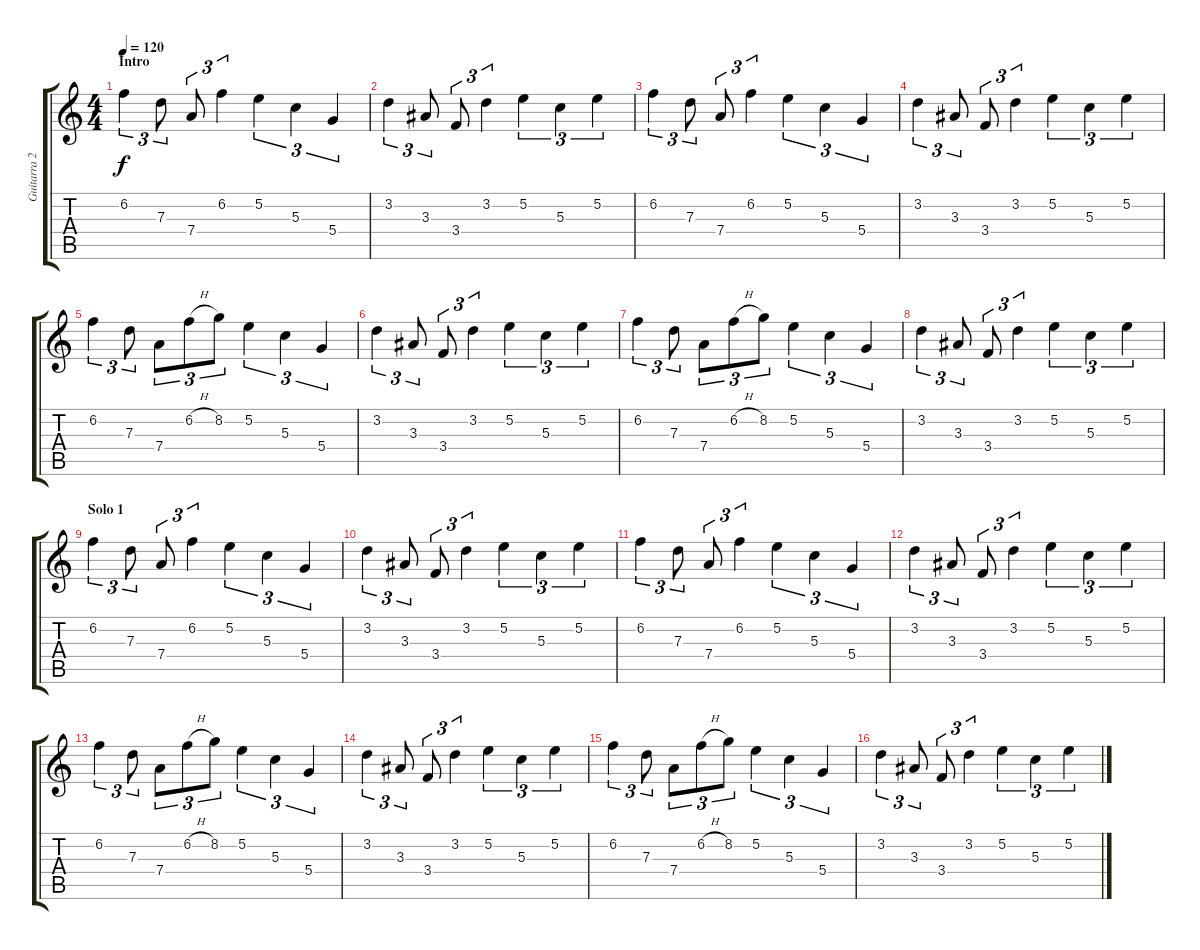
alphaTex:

\track ("Guitarra 2 - Frank" "Guitarra 2") {instrument electricguitarclean}
\staff {score tabs}
\tuning (E4 B3 G3 D3 A2 E2) {hide}
\ts (4 4)
\section ("" "Intro")
\tempo 120
\clef g2
\ks c
6.2.4{tu (3 2) dy f instrument electricguitarclean} 7.3.8{tu (3 2)} 7.4.8{tu (3 2)} 6.2.4{tu (3 2)} 5.2.4{tu (3 2)} 5.3.4{tu (3 2)} 5.4.4{tu (3 2)} |
3.2.4{tu (3 2)} 3.3.8{tu (3 2)} 3.4.8{tu (3 2)} 3.2.4{tu (3 2)} 5.2.4{tu (3 2)} 5.3.4{tu (3 2)} 5.2.4{tu (3 2)} |
6.2.4{tu (3 2)} 7.3.8{tu (3 2)} 7.4.8{tu (3 2)} 6.2.4{tu (3 2)} 5.2.4{tu (3 2)} 5.3.4{tu (3 2)} 5.4.4{tu (3 2)} |
3.2.4{tu (3 2)} 3.3.8{tu (3 2)} 3.4.8{tu (3 2)} 3.2.4{tu (3 2)} 5.2.4{tu (3 2)} 5.3.4{tu (3 2)} 5.2.4{tu (3 2)} |
6.2.4{tu (3 2)} 7.3.8{tu (3 2)} 7.4.8{tu (3 2)} 6.2{h}.8{tu (3 2)} 8.2.8{tu (3 2)} 5.2.4{tu (3 2)} 5.3.4{tu (3 2)} 5.4.4{tu (3 2)} |
3.2.4{tu (3 2)} 3.3.8{tu (3 2)} 3.4.8{tu (3 2)} 3.2.4{tu (3 2)} 5.2.4{tu (3 2)} 5.3.4{tu (3 2)} 5.2.4{tu (3 2)} |
6.2.4{tu (3 2)} 7.3.8{tu (3 2)} 7.4.8{tu (3 2)} 6.2{h}.8{tu (3 2)} 8.2.8{tu (3 2)} 5.2.4{tu (3 2)} 5.3.4{tu (3 2)} 5.4.4{tu (3 2)} |
3.2.4{tu (3 2)} 3.3.8{tu (3 2)} 3.4.8{tu (3 2)} 3.2.4{tu (3 2)} 5.2.4{tu (3 2)} 5.3.4{tu (3 2)} 5.2.4{tu (3 2)} |
\section ("" "Solo 1")
6.2.4{tu (3 2)} 7.3.8{tu (3 2)} 7.4.8{tu (3 2)} 6.2.4{tu (3 2)} 5.2.4{tu (3 2)} 5.3.4{tu (3 2)} 5.4.4{tu (3 2)} |
3.2.4{tu (3 2)} 3.3.8{tu (3 2)} 3.4.8{tu (3 2)} 3.2.4{tu (3 2)} 5.2.4{tu (3 2)} 5.3.4{tu (3 2)} 5.2.4{tu (3 2)} |
6.2.4{tu (3 2)} 7.3.8{tu (3 2)} 7.4.8{tu (3 2)} 6.2.4{tu (3 2)} 5.2.4{tu (3 2)} 5.3.4{tu (3 2)} 5.4.4{tu (3 2)} |
3.2.4{tu (3 2)} 3.3.8{tu (3 2)} 3.4.8{tu (3 2)} 3.2.4{tu (3 2)} 5.2.4{tu (3 2)} 5.3.4{tu (3 2)} 5.2.4{tu (3 2)} |
6.2.4{tu (3 2)} 7.3.8{tu (3 2)} 7.4.8{tu (3 2)} 6.2{h}.8{tu (3 2)} 8.2.8{tu (3 2)} 5.2.4{tu (3 2)} 5.3.4{tu (3 2)} 5.4.4{tu (3 2)} |
3.2.4{tu (3 2)} 3.3.8{tu (3 2)} 3.4.8{tu (3 2)} 3.2.4{tu (3 2)} 5.2.4{tu (3 2)} 5.3.4{tu (3 2)} 5.2.4{tu (3 2)} |
6.2.4{tu (3 2)} 7.3.8{tu (3 2)} 7.4.8{tu (3 2)} 6.2{h}.8{tu (3 2)} 8.2.8{tu (3 2)} 5.2.4{tu (3 2)} 5.3.4{tu (3 2)} 5.4.4{tu (3 2)} |
3.2.4{tu (3 2)} 3.3.8{tu (3 2)} 3.4.8{tu (3 2)} 3.2.4{tu (3 2)} 5.2.4{tu (3 2)} 5.3.4{tu (3 2)} 5.2.4{tu (3 2)}
